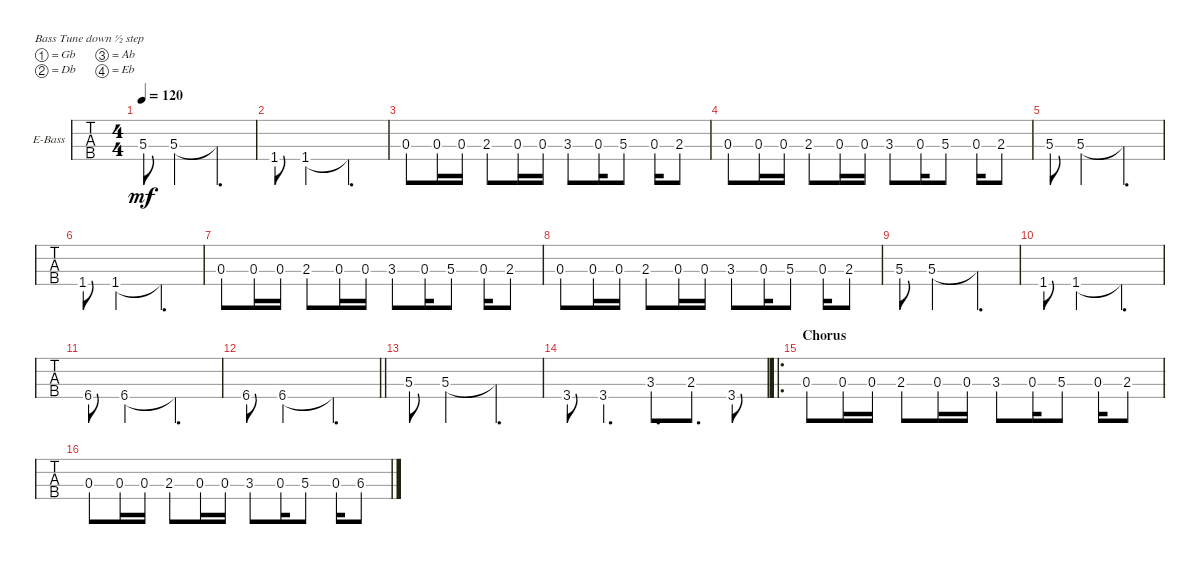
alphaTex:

\defaultSystemsLayout 4
\bracketExtendMode groupsimilarinstruments
\firstSystemTrackNameOrientation horizontal
\otherSystemsTrackNameOrientation horizontal
\track ("Electric Bass" "E-Bass") {instrument electricbassfinger}
\staff {tabs}
\tuning (Gb2 Db2 Ab1 Eb1)
\ts (4 4)
\tempo 120
\clef f4
\ks c
5.3.8{dy mf} 5.3.2 5.3{t}.4{d} |
1.4.8 1.4.2 1.4{t}.4{d} |
0.3.8 0.3.16 0.3.16 2.3.8 0.3.16 0.3.16 3.3.8 0.3.16 5.3.8 0.3.16 2.3.8 |
0.3.8 0.3.16 0.3.16 2.3.8 0.3.16 0.3.16 3.3.8 0.3.16 5.3.8 0.3.16 2.3.8 |
5.3.8 5.3.2 5.3{t}.4{d} |
1.4.8 1.4.2 1.4{t}.4{d} |
0.3.8 0.3.16 0.3.16 2.3.8 0.3.16 0.3.16 3.3.8 0.3.16 5.3.8 0.3.16 2.3.8 |
0.3.8 0.3.16 0.3.16 2.3.8 0.3.16 0.3.16 3.3.8 0.3.16 5.3.8 0.3.16 2.3.8 |
5.3.8 5.3.2 5.3{t}.4{d} |
1.4.8 1.4.2 1.4{t}.4{d} |
6.4.8 6.4.2 6.4{t}.4{d} |
\barLineRight lightlight
6.4.8 6.4.2 6.4{t}.4{d} |
5.3.8 5.3.2 5.3{t}.4{d} |
3.4.8 3.4.4{d} 3.3.8{d} 2.3.8{d} 3.4.8 |
\ro
\section ("" "Chorus")
0.3.8 0.3.16 0.3.16 2.3.8 0.3.16 0.3.16 3.3.8 0.3.16 5.3.8 0.3.16 2.3.8 |
0.3.8 0.3.16 0.3.16 2.3.8 0.3.16 0.3.16 3.3.8 0.3.16 5.3.8 0.3.16 6.3.8
